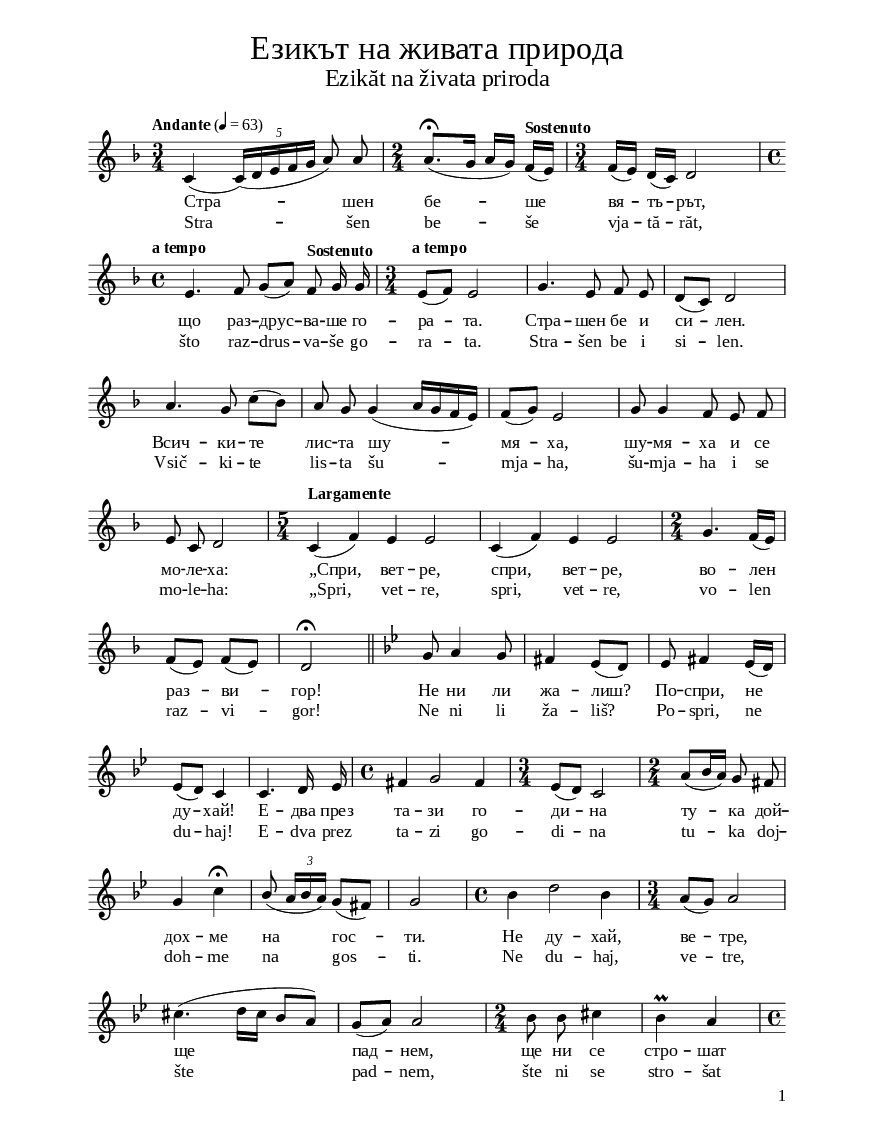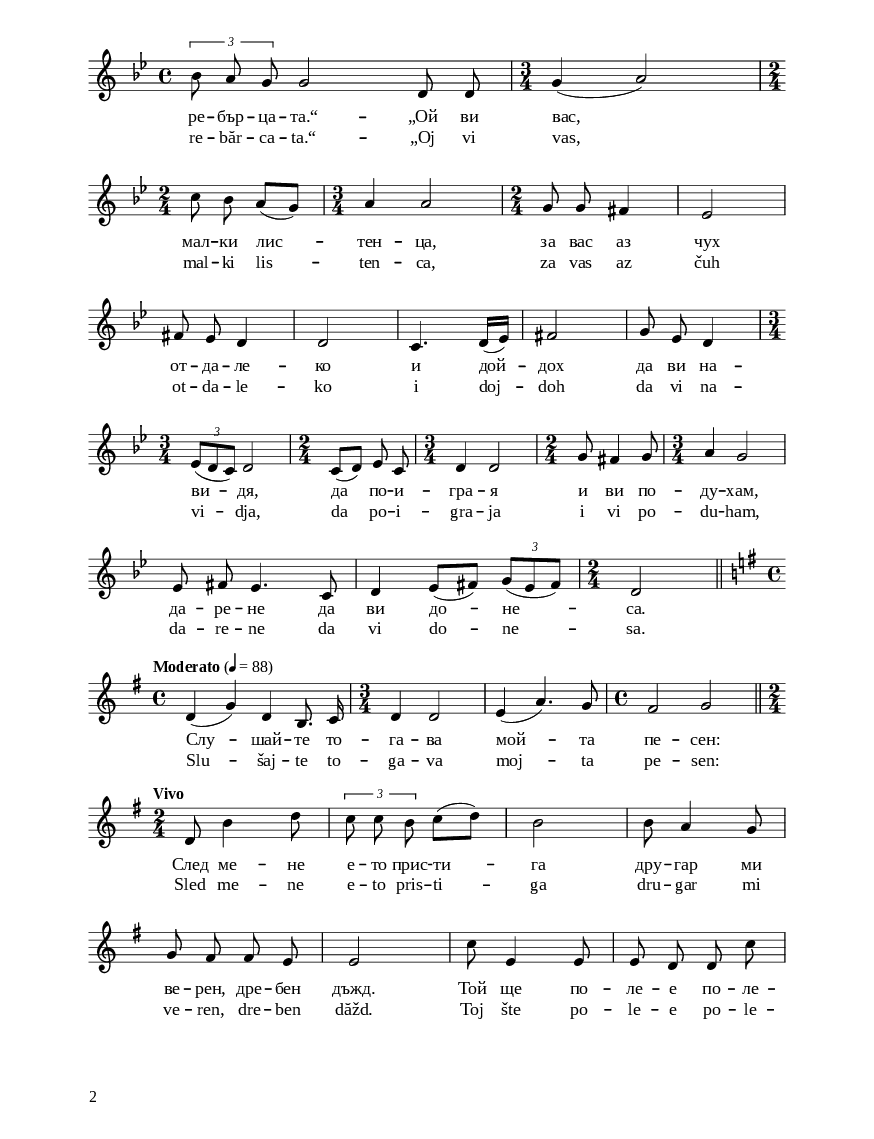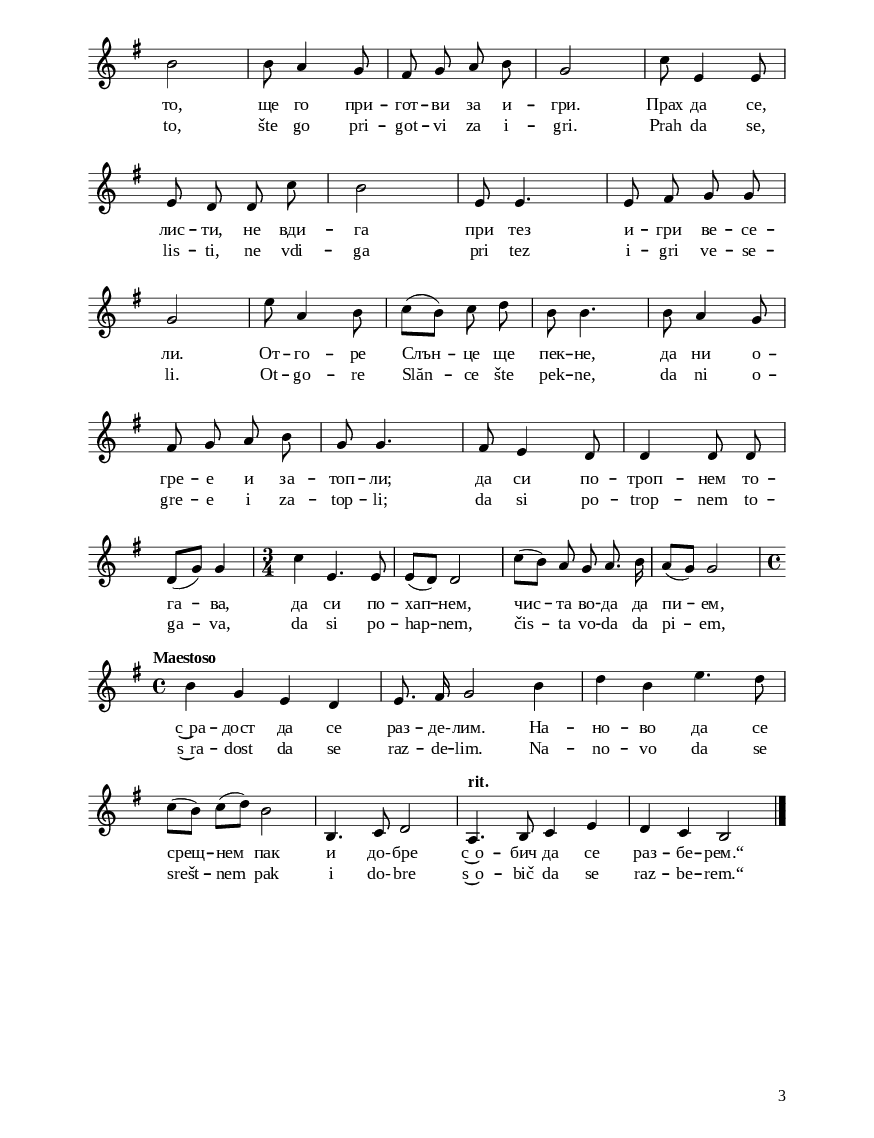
\version "2.24.1"

\include "include/globals.ily"

\bookpart {
  \label #'ref130
  \tocItem \markup "Езикът на живата природа – Ezikăt na živata priroda"
  \include "include/bookpart-paper.ily"
  \score {
    \include "include/score-layout.ily"


    \new Voice \absolute {
      \clef treble
      \key f \major
      \time 3/4
      \tempoFunc "Andante" 4 "63"
      \autoBeamOff
      c'4 ( \once \omit TupletBracket
      \times 4/5  {
        c'16 ) ( [  d'16  e'16  f'16
        g'16 ]
      }
      a'8 )    a'8  | % 2
      \time 2/4  | % 2
      a'8. ( ^\fermata [  g'16 ]  a'16 [  g'16
      ) ]  \tempo "Sostenuto" f'16 ( [ e'16 ) ]
      | % 3
      \time 3/4  | % 3
      f'16 ( [  e'16 ) ]  d'16 ( [  c'16 ) ]
      d'2 \break | % 4
      \time 4/4  | % 4
      \tempo "a tempo" e'4. f'8  g'8 ( [
      a'8 ) ] \tempo "Sostenuto" f'8 g'16
      g'16 | % 5
      \time 3/4  | % 5
      \tempo "       a tempo" e'8 ( [ f'8 ) ]
      e'2 | % 6
      g'4.  e'8  f'8  e'8 | % 7
      d'8 ( [  c'8 ) ]  d'2 \break | % 8
      a'4.  g'8  c''8 ( [  bes'8 ) ] | % 9
      a'8  g'8  g'4 (  a'16 [  g'16
      f'16  e'16 ) ] |
      f'8 ( [  g'8 ) ]  e'2 | % 11
      g'8  g'4  f'8  e'8  f'8  \break | % 12
      e'8  c'8  d'2 |   % 13
      \time 5/4  | % 13
      \tempo "        Largamente" c'4 ( f'4 )
      e'4  e'2 | % 14
      c'4 (  f'4 )  e'4  e'2 | % 15
      \time 2/4  | % 15
      g'4.  f'16 ( [  e'16 ) ] \break | % 16
      f'8 ( [  e'8 ) ]  f'8 ( [  e'8 ) ] | % 17
      d'2 ^\fermata \bar "||"
      \key g \minor | % 18
      g'8  a'4  g'8 | % 19
      fis'4  es'8 ( [  d'8 ) ] |
      es'8  fis'4  es'16 [(   d'16 )] |  \break % 21
      es'8 ( [  d'8 ) ]  c'4   |   % 22
      c'4.  d'16  es'16 | % 23
      \time 4/4  | % 23
      fis'4  g'2  fis'4 | % 24
      \time 3/4  | % 24
      es'8 ( [  d'8 ) ]  c'2 | % 25
      \time 2/4  | % 25
      a'8 ( [  bes'16  a'16 ) ]  g'8
      fis'8 \break  | % 26
      g'4  c''4 ^\fermata  | % 27
      \slurDown \stemUp bes'8 (
      \times 2/3  {
        a'16 [  bes'16  a'16 ) ]
      } \slurNeutral \stemNeutral
      g'8 ( [  fis'8 ) ] | % 28
      g'2  | % 29
      \time 4/4  | % 29
      bes'4  d''2  bes'4 |
      \time 3/4  |
      a'8 ( [  g'8 ) ]  a'2  \break | % 31
      cis''4. (  d''16 [  cis''16 ]
      bes'8 [  a'8 ) ]  | % 32
      g'8 ( [  a'8 ) ]  a'2 | % 33
      \time 2/4  | % 33
      bes'8  bes'8  cis''4 | % 34
      bes'4 \prall  a'4 |  \break % 35
      
      \pageBreak
      \time 4/4  | % 35

      \times 2/3  {
        bes'8  a'8  g'8
      }
      g'2   d'8  d'8   | % 36
      \time 3/4  | % 36
      g'4 (  a'2 ) | % 37
      \time 2/4  | \break  % 37
      c''8  bes'8  a'8 ( [  g'8 ) ]  | % 38
      \time 3/4  | % 38
      a'4  a'2  |    % 39
      \time 2/4  | % 39
      g'8  g'8  fis'4 |
      es'2 | % 41
      fis'8  es'8  d'4 | % 42
      d'2 | % 43
      c'4.  d'16 ( [  es'16 ) ] | % 44
      fis'2 | % 45
      g'8  es'8  d'4 | % 46
      \time 3/4  | \break  % 46
      \once \omit TupletBracket
      \times 2/3  {
        es'8 ( [  d'8  c'8 ) ]
      }
      d'2 | % 47
      \time 2/4  | % 47
      c'8 ( [  d'8 ) ]  es'8  c'8  | % 48
      \time 3/4  | % 48
      d'4  d'2 | % 49
      \time 2/4  | % 49
      g'8  fis'4  g'8 |
      \time 3/4  |
      a'4  g'2 \break | % 51
      es'8  fis'8  es'4.  c'8 | % 52
      d'4  es'8 ( [  fis'8 ) ]
      \times 2/3  {
        g'8 ( [  es'8  fis'8 ) ]
      }
      | % 53
      \time 2/4  | % 53
      d'2 \bar "||" \break
      \key g \major \time 4/4 | % 54
      \tempoFunc "Moderato" 4 "88"
      d'4 (  g'4 )  d'4  b8. c'16
      | % 55
      \time 3/4  | % 55
      d'4  d'2 | % 56
      e'4 (  a'4. )  g'8 | % 57
      \time 4/4  | % 57
      fis'2  g'2 \bar "||" \break
      \time 2/4  | % 58
      \tempo "Vivo" d'8 b'4  d''8 | % 59
      \tupletUp \times 2/3  {
        c''8   c''8  b'8
      } \tupletNeutral
      c''8 ( [  d''8 ) ] | 
      b'2 | % 61
      b'8  a'4  g'8 | \break % 62
      g'8  fis'8  fis'8  e'8 | % 63
      e'2 | % 64
      c''8  e'4  e'8 | % 65
      e'8  d'8  d'8  c''8 | \break % 66
      b'2 | % 67
      b'8  a'4  g'8  | % 68
      fis'8  g'8  a'8  b'8 |  % 69
      g'2 | 
      c''8  e'4  e'8 | \break % 71
      e'8  d'8  d'8  c''8 | % 72
      b'2  | % 73
      e'8  e'4. |   % 74
      e'8  fis'8  g'8  g'8 \break | % 75
      g'2  | % 76
      e''8  a'4  b'8 | % 77
      c''8 ( [  b'8 ) ]  c''8  d''8 | % 78
      b'8  b'4. | % 79
      b'8  a'4  g'8 |\break 
      fis'8  g'8  a'8  b'8 | % 81
      g'8  g'4. | % 82
      fis'8  e'4  d'8 |
      d'4  d'8  d'8 | \break % 84
      d'8 ( [  g'8 ) ]  g'4 | % 85
      \time 3/4  | % 85
      c''4  e'4.  e'8 | % 86
      e'8 ( [  d'8 ) ]  d'2 | % 87
      c''8 ( [  b'8 ) ]  a'8  g'8
      a'8.  b'16  | % 88
      a'8 ( [  g'8 ) ]  g'2 | \break % 89
      \time 4/4  | % 89
      \tempo "Maestoso" b'4 g'4  e'4
      d'4 |
      e'8.  fis'16  g'2  b'4 | % 91
      d''4  b'4  e''4.  d''8 \break | % 92
      c''8 ( [  b'8 ) ]  c''8 ( [
      d''8 ) ]  b'2 | % 93
      b4.  c'8  d'2 | % 94
      \tempo "rit." a4. b8  c'4
      e'4 | % 95
      d'4  c'4  b2 \bar "|."
    }

    \addlyrics {
      Стра --  шен
      бе --   ше  вя -- тъ
      -- рът, що раз -- друс -- ва --
      ше го -- ра -- та. Стра -- шен
      бе и си -- лен. Всич -- ки -- те
      лис -- та шу --
      мя -- ха, шу -- мя -- ха и се
      мо -- ле -- ха: „Спри,  вет --
      ре, спри,  вет -- ре, во -- лен
      раз -- ви -- гор! Не ни
      ли жа -- лиш?  По -- спри, не
      ду -- хай! Е -- два през та
      -- зи го -- ди -- на ту --
      ка дой -- дох -- ме на
      гос -- ти. Не ду -- хай, ве --
      тре, ще      пад --
      нем, ще ни се стро -- шат ре --
      бър -- ца -- та.“ -- „Ой ви вас,
      мал -- ки лис -- тен -- ца,
      за вас аз чух от -- да -- ле -- ко
      и дой -- дох да ви на -- ви
      --  дя, да  по -- и -- гра --
      я и ви по -- ду -- хам, да -- ре --
      не да ви до -- не --  са.
      Слу -- шай -- те то -- га -- ва
      мой -- та пе -- сен: След ме --
      не е -- то прис -- ти -- га дру
      -- гар ми ве -- рен, дре -- бен
      дъжд. Той ще по -- ле -- е по --
      ле -- то, ще го при -- гот -- ви
      за и -- гри. Прах да се, лис --
      ти, не вди -- га при тез и -- гри
      ве -- се -- ли. От -- го -- ре Слън
      -- це ще пек -- не, да ни о --
      гре -- е и за -- топ -- ли; да си
      по -- троп -- нем то -- га  -- ва,
      да си по -- хап  -- нем, чис
      -- та во -- да да пи  -- ем,
      с~ра -- дост да се раз -- де- --
      лим. На -- но -- во да се срещ
      -- нем  пак и "до-" -- бре с~о
      -- бич да се раз -- бе -- рем.“}
       \addlyrics {
      Stra --  šen
      be --   še  vja -- tă
      -- răt, što raz -- drus -- va --
      še go -- ra -- ta. Stra -- šen
      be i si -- len. Vsič -- ki -- te
      lis -- ta šu --
      mja -- ha, šu -- mja -- ha i se
      mo -- le -- ha: „Spri,  vet --
      re, spri,  vet -- re, vo -- len
      raz -- vi -- gor! Ne ni
      li ža -- liš?  Po -- spri, ne
      du -- haj! E -- dva prez ta
      -- zi go -- di -- na tu --
      ka doj -- doh -- me na
      gos -- ti. Ne du -- haj, ve --
      tre, šte      pad --
      nem, šte ni se stro -- šat re --
      băr -- ca -- ta.“ -- „Oj vi vas,
      mal -- ki lis -- ten -- ca,
      za vas az čuh ot -- da -- le -- ko
      i doj -- doh da vi na -- vi
      --  dja, da  po -- i -- gra --
      ja i vi po -- du -- ham, da -- re --
      ne da vi do -- ne --  sa.
      Slu -- šaj -- te to -- ga -- va
      moj -- ta pe -- sen: Sled me --
      ne e -- to pris -- ti -- ga dru
      -- gar mi ve -- ren, dre -- ben
      dăžd. Toj šte po -- le -- e po --
      le -- to, šte go pri -- got -- vi
      za i -- gri. Prah da se, lis --
      ti, ne vdi -- ga pri tez i -- gri
      ve -- se -- li. Ot -- go -- re Slăn
      -- ce šte pek -- ne, da ni o --
      gre -- e i za -- top -- li; da si
      po -- trop -- nem to -- ga  -- va,
      da si po -- hap  -- nem, čis
      -- ta vo -- da da pi  -- em,
      s~ra -- dost da se raz -- de --
      lim. Na -- no -- vo da se srešt
      -- nem  pak i "do-" -- bre s~o
      -- bič da se raz -- be -- rem.“}

      \header {
        title = \titleFunc "Езикът на живата природа" "Ezikăt na živata priroda"
      }

      \midi{}

    } % score

    \pageBreak


    % include foreign translation(s) of the song
    \version "2.24.0"

\markup \fill-line { \fontsize #deTitleFontSize "Die Sprache der lebendigen Natur" }
\markup \null
\markup \null
\markup \fontsize #deCoupletFontSize {
  \hspace #12
  \override #`(baseline-skip . ,deCoupletBaselineSkip)

  \column {

 \line { " " Furchtbar war der Wind,}

 \line { " " der den Wald durchschüttelte.}

 \line { " " Furchtbar und stark war er.}

 \line { " " Alle Blätter raschelten,}

 \line { " " sie raschelten und beteten:}

 \line { " " Höre auf, Wind, höre auf Wind,}

 \line { " " freier Frühlingswind.}

 \line { " " Hast du kein Mitleid mit uns?}

 \line { " " Höre auf, wehe nicht!}

 \line { " " Erst in diesem Jahr kamen wir hier zu Besuch.}

 \line { " " Wehe nicht, oh Wind, wir werden herunterfallen.}

 \line { " " Unsere Rippen werden brechen.}

 \line { " " Hier seid ihr kleine Blättchen, }

 \line { " " ich hörte von ferne von euch}

 \line { " " und kam, euch zu sehen,}

 \line { " " mit euch zu spielen und euch zu umwehen.}

 \line { " " Dann hört mein Lied:}

 \line { " " Nach mir kommt mein treuer Freund,}

 \line { " " der Nieselregen.}

 \line { " " Er wird den Acker gießen,}

 \line { " " und ihn für Spiele vorbereiten.}

 \line { " " Damit kein Staub aufsteigt, ihr Blätter,}

 \line { " " bei diesen fröhlichen Spielen.}

 \line { " " Von oben wird die Sonne beginnen zu scheinen,}

 \line { " " und uns bescheinen und wärmen,}

 \line { " " damit wir dann tanzen, }

 \line { " " damit wir essen, }

 \line { " " damit wir reines Wasser trinken}

 \line { " " und in Freude auseinandergehen.}

 \line { " " Auf dass wir uns wieder treffen}

 \line { " " und gut mit Liebe verstehen.}

  }
}


  } % bookpart
